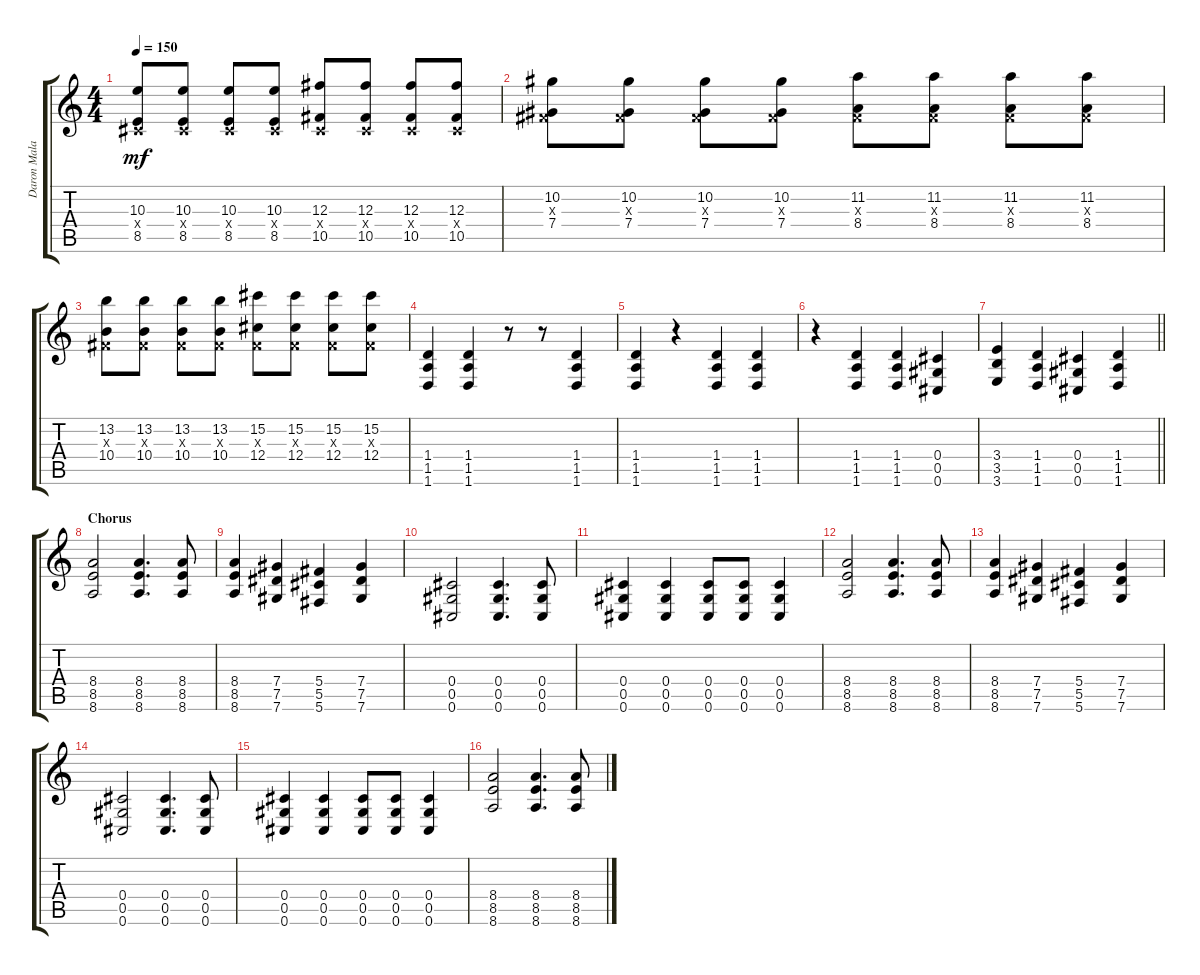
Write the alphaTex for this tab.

\track ("Daron Malakian" "Daron Mala") {instrument distortionguitar}
\staff {score tabs}
\tuning (Eb4 Bb3 Gb3 Db3 Ab2 Db2) {hide}
\ts (4 4)
\tempo 150
\clef g2
\ks c
(10.3 0.4{x} 8.5).8{dy mf} (10.3 0.4{x} 8.5).8 (10.3 0.4{x} 8.5).8 (10.3 0.4{x} 8.5).8 (12.3 0.4{x} 10.5).8 (12.3 0.4{x} 10.5).8 (12.3 0.4{x} 10.5).8 (12.3 0.4{x} 10.5).8 |
(10.2 0.3{x} 7.4).8 (10.2 0.3{x} 7.4).8 (10.2 0.3{x} 7.4).8 (10.2 0.3{x} 7.4).8 (11.2 0.3{x} 8.4).8 (11.2 0.3{x} 8.4).8 (11.2 0.3{x} 8.4).8 (11.2 0.3{x} 8.4).8 |
(13.2 0.3{x} 10.4).8 (13.2 0.3{x} 10.4).8 (13.2 0.3{x} 10.4).8 (13.2 0.3{x} 10.4).8 (15.2 0.3{x} 12.4).8 (15.2 0.3{x} 12.4).8 (15.2 0.3{x} 12.4).8 (15.2 0.3{x} 12.4).8 |
(1.4 1.5 1.6).4 (1.4 1.5 1.6).4 r.8 r.8 (1.4 1.5 1.6).4 |
(1.4 1.5 1.6).4 r.4 (1.4 1.5 1.6).4 (1.4 1.5 1.6).4 |
r.4 (1.4 1.5 1.6).4 (1.4 1.5 1.6).4 (0.4 0.5 0.6).4 |
\barLineRight lightlight
(3.4 3.5 3.6).4 (1.4 1.5 1.6).4 (0.4 0.5 0.6).4 (1.4 1.5 1.6).4 |
\section ("" "Chorus")
(8.4 8.5 8.6).2 (8.4 8.5 8.6).4{d} (8.4 8.5 8.6).8 |
(8.4 8.5 8.6).4 (7.4 7.5 7.6).4 (5.4 5.5 5.6).4 (7.4 7.5 7.6).4 |
(0.4 0.5 0.6).2 (0.4 0.5 0.6).4{d} (0.4 0.5 0.6).8 |
(0.4 0.5 0.6).4 (0.4 0.5 0.6).4 (0.4 0.5 0.6).8 (0.4 0.5 0.6).8 (0.4 0.5 0.6).4 |
(8.4 8.5 8.6).2 (8.4 8.5 8.6).4{d} (8.4 8.5 8.6).8 |
(8.4 8.5 8.6).4 (7.4 7.5 7.6).4 (5.4 5.5 5.6).4 (7.4 7.5 7.6).4 |
(0.4 0.5 0.6).2 (0.4 0.5 0.6).4{d} (0.4 0.5 0.6).8 |
(0.4 0.5 0.6).4 (0.4 0.5 0.6).4 (0.4 0.5 0.6).8 (0.4 0.5 0.6).8 (0.4 0.5 0.6).4 |
(8.4 8.5 8.6).2 (8.4 8.5 8.6).4{d} (8.4 8.5 8.6).8
